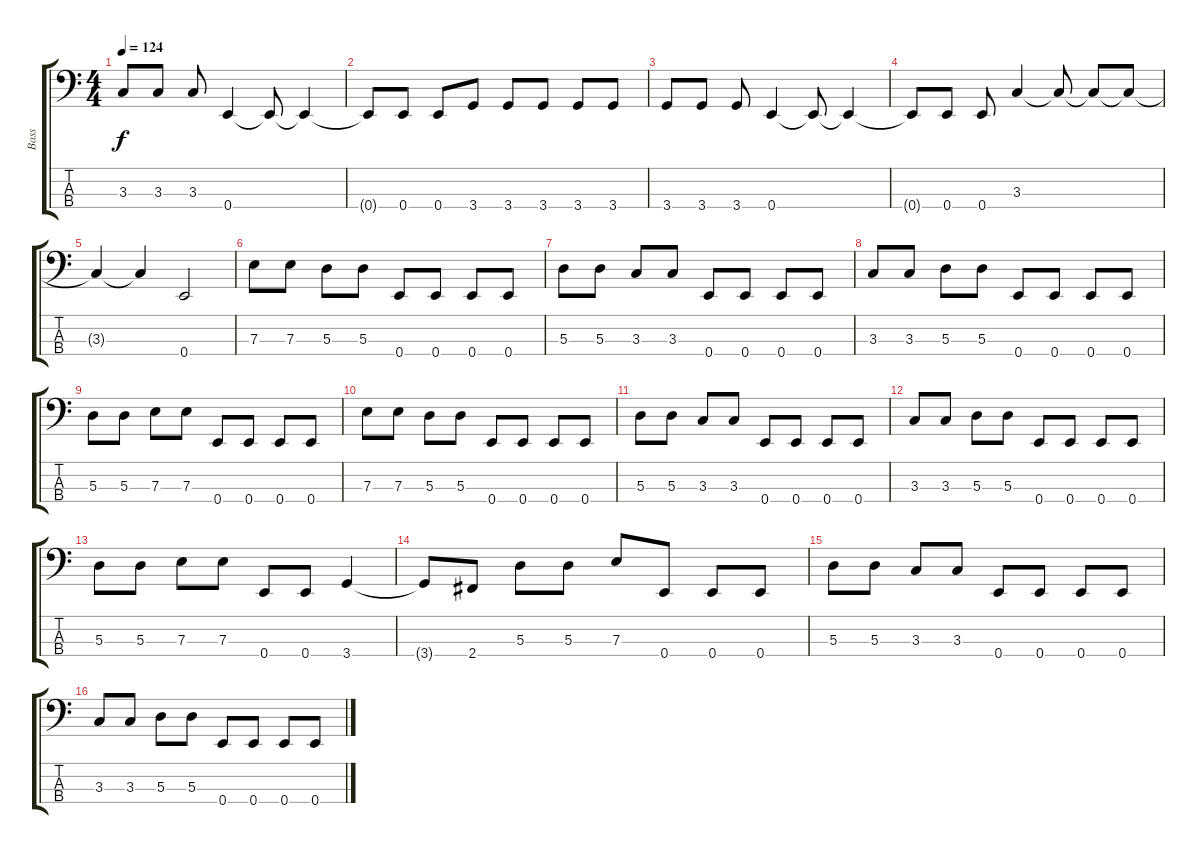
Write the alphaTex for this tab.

\track ("Bass" "Bass") {instrument electricbasspick}
\staff {score tabs}
\tuning (G2 D2 A1 E1) {hide}
\ts (4 4)
\tempo 124
\clef f4
\ks c
3.3.8{dy f} 3.3.8 3.3.8 0.4.4 0.4{t}.8 0.4{t}.4 |
0.4{t}.8 0.4.8 0.4.8 3.4.8 3.4.8 3.4.8 3.4.8 3.4.8 |
3.4.8 3.4.8 3.4.8 0.4.4 0.4{t}.8 0.4{t}.4 |
0.4{t}.8 0.4.8 0.4.8 3.3.4 3.3{t}.8 3.3{t}.8 3.3{t}.8 |
3.3{t}.4 3.3{t}.4 0.4.2 |
7.3.8 7.3.8 5.3.8 5.3.8 0.4.8 0.4.8 0.4.8 0.4.8 |
5.3.8 5.3.8 3.3.8 3.3.8 0.4.8 0.4.8 0.4.8 0.4.8 |
3.3.8 3.3.8 5.3.8 5.3.8 0.4.8 0.4.8 0.4.8 0.4.8 |
5.3.8 5.3.8 7.3.8 7.3.8 0.4.8 0.4.8 0.4.8 0.4.8 |
7.3.8 7.3.8 5.3.8 5.3.8 0.4.8 0.4.8 0.4.8 0.4.8 |
5.3.8 5.3.8 3.3.8 3.3.8 0.4.8 0.4.8 0.4.8 0.4.8 |
3.3.8 3.3.8 5.3.8 5.3.8 0.4.8 0.4.8 0.4.8 0.4.8 |
5.3.8 5.3.8 7.3.8 7.3.8 0.4.8 0.4.8 3.4.4 |
3.4{t}.8 2.4.8 5.3.8 5.3.8 7.3.8 0.4.8 0.4.8 0.4.8 |
5.3.8 5.3.8 3.3.8 3.3.8 0.4.8 0.4.8 0.4.8 0.4.8 |
3.3.8 3.3.8 5.3.8 5.3.8 0.4.8 0.4.8 0.4.8 0.4.8
